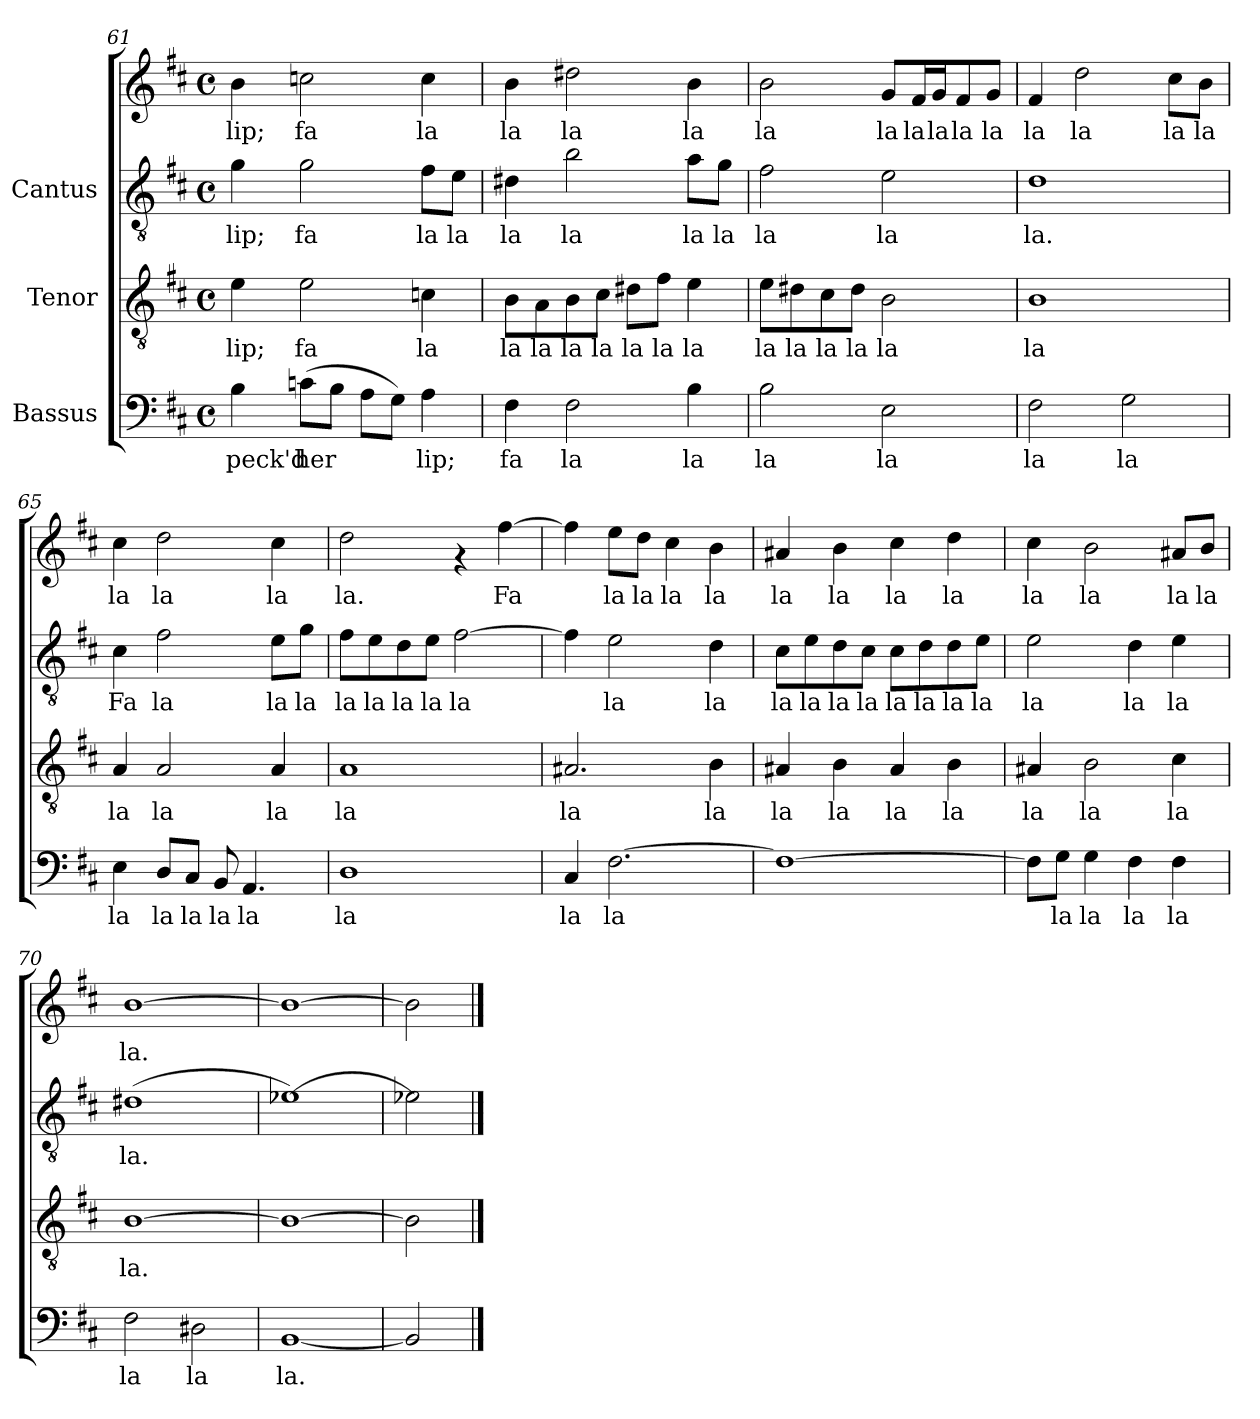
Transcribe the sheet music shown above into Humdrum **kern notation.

**kern	**text	**kern	**text	**kern	**text	**kern	**text
*part3	*part3	*part2	*part2	*part1	*part1	*part1	*part1
*staff4	*staff4	*staff3	*staff3	*staff2	*staff2	*staff1	*staff1
*I"Bassus	*	*I"Tenor	*	*I"Cantus	*	*	*
*clefF4	*	*clefGv2	*	*clefGv2	*	*clefG2	*
*k[f#c#]	*	*k[f#c#]	*	*k[f#c#]	*	*k[f#c#]	*
*D:	*	*D:	*	*D:	*	*D:	*
*M4/4	*	*M4/4	*	*M4/4	*	*M4/4	*
*met(c)	*	*met(c)	*	*met(c)	*	*met(c)	*
=61	=61	=61	=61	=61	=61	=61	=61
!	!LO:LY:b:cj	!	!LO:LY:b:cj	!	!LO:LY:b:cj	!	!LO:LY:b:cj
4B\	peck'd	4e\	lip;	4g\	lip;	4b\	lip;
!	!LO:LY:b:cj	!	!LO:LY:b:cj	!	!LO:LY:b:cj	!	!LO:LY:b:cj
(>8cn\L	her	2e\	fa	2g\	fa	2ccn\	fa
!	!LO:LY:b:cj	!	!	!	!	!	!
8B\J	.	.	.	.	.	.	.
!	!LO:LY:b:cj	!	!	!	!	!	!
8A\L	.	.	.	.	.	.	.
!	!LO:LY:b:cj	!	!	!	!	!	!
8G\J)	.	.	.	.	.	.	.
!	!LO:LY:b:cj	!	!LO:LY:b:cj	!	!LO:LY:b:cj	!	!LO:LY:b:cj
4A\	lip;	4cn\	la	8f#\L	la	4cc\	la
!	!	!	!	!	!LO:LY:b:cj	!	!
.	.	.	.	8e\J	la	.	.
=62	=62	=62	=62	=62	=62	=62	=62
!	!LO:LY:b:cj	!	!LO:LY:b:cj	!	!LO:LY:b:cj	!	!LO:LY:b:cj
4F#\	fa	8B\L	la	4d#X\	la	4b\	la
!	!	!	!LO:LY:b:cj	!	!	!	!
.	.	8A\	la	.	.	.	.
!	!LO:LY:b:cj	!	!LO:LY:b:cj	!	!LO:LY:b:cj	!	!LO:LY:b:cj
2F#\	la	8B\	la	2b\	la	2dd#X\	la
!	!	!	!LO:LY:b:cj	!	!	!	!
.	.	8c#\J	la	.	.	.	.
!	!	!	!LO:LY:b:cj	!	!	!	!
.	.	8d#X\L	la	.	.	.	.
!	!	!	!LO:LY:b:cj	!	!	!	!
.	.	8f#\J	la	.	.	.	.
!	!LO:LY:b:cj	!	!LO:LY:b:cj	!	!LO:LY:b:cj	!	!LO:LY:b:cj
4B\	la	4e\	la	8a\L	la	4b\	la
!	!	!	!	!	!LO:LY:b:cj	!	!
.	.	.	.	8g\J	la	.	.
!!LO:PB:g=z
=63	=63	=63	=63	=63	=63	=63	=63
!	!LO:LY:b:cj	!	!LO:LY:b:cj	!	!LO:LY:b:cj	!	!LO:LY:b:cj
2B\	la	8e\L	la	2f#\	la	2b\	la
!	!	!	!LO:LY:b:cj	!	!	!	!
.	.	8d#X\	la	.	.	.	.
!	!	!	!LO:LY:b:cj	!	!	!	!
.	.	8c#\	la	.	.	.	.
!	!	!	!LO:LY:b:cj	!	!	!	!
.	.	8d#\J	la	.	.	.	.
!	!LO:LY:b:cj	!	!LO:LY:b:cj	!	!LO:LY:b:cj	!	!LO:LY:b:cj
2E\	la	2B\	la	2e\	la	8g/L	la
!	!	!	!	!	!	!	!LO:LY:b:cj
.	.	.	.	.	.	16f#/	la
!	!	!	!	!	!	!	!LO:LY:b:cj
.	.	.	.	.	.	16g/	la
!	!	!	!	!	!	!	!LO:LY:b:cj
.	.	.	.	.	.	8f#/	la
!	!	!	!	!	!	!	!LO:LY:b:cj
.	.	.	.	.	.	8g/J	la
=64	=64	=64	=64	=64	=64	=64	=64
!	!LO:LY:b:cj	!	!LO:LY:b:cj	!	!LO:LY:b:cj	!	!LO:LY:b:cj
2F#\	la	1B	la	1d	la.	4f#/	la
!	!	!	!	!	!	!	!LO:LY:b:cj
.	.	.	.	.	.	2dd\	la
!	!LO:LY:b:cj	!	!	!	!	!	!
2G\	la	.	.	.	.	.	.
!	!	!	!	!	!	!	!LO:LY:b:cj
.	.	.	.	.	.	8cc#\L	la
!	!	!	!	!	!	!	!LO:LY:b:cj
.	.	.	.	.	.	8b\J	la
=65	=65	=65	=65	=65	=65	=65	=65
!	!LO:LY:b:cj	!	!LO:LY:b:cj	!	!LO:LY:b:cj	!	!LO:LY:b:cj
4E\	la	4A/	la	4c#\	Fa	4cc#\	la
!	!LO:LY:b:cj	!	!LO:LY:b:cj	!	!LO:LY:b:cj	!	!LO:LY:b:cj
8D/L	la	2A/	la	2f#\	la	2dd\	la
!	!LO:LY:b:cj	!	!	!	!	!	!
8C#/J	la	.	.	.	.	.	.
!	!LO:LY:b:cj	!	!	!	!	!	!
8BB/	la	.	.	.	.	.	.
!	!LO:LY:b:cj	!	!	!	!	!	!
4.AA/	la	.	.	.	.	.	.
!	!	!	!LO:LY:b:cj	!	!LO:LY:b:cj	!	!LO:LY:b:cj
.	.	4A/	la	8e\L	la	4cc#\	la
!	!	!	!	!	!LO:LY:b:cj	!	!
.	.	.	.	8g\J	la	.	.
=66	=66	=66	=66	=66	=66	=66	=66
!	!LO:LY:b:cj	!	!LO:LY:b:cj	!	!LO:LY:b:cj	!	!LO:LY:b:cj
1D	la	1A	la	8f#\L	la	2dd\	la.
!	!	!	!	!	!LO:LY:b:cj	!	!
.	.	.	.	8e\	la	.	.
!	!	!	!	!	!LO:LY:b:cj	!	!
.	.	.	.	8d\	la	.	.
!	!	!	!	!	!LO:LY:b:cj	!	!
.	.	.	.	8e\J	la	.	.
!	!	!	!	!	!LO:LY:b:cj	!	!
.	.	.	.	[>2f#\	la	4rf	.
!	!	!	!	!	!	!	!LO:LY:b:cj
.	.	.	.	.	.	[>4ff#\	Fa
!!LO:LB:g=z
=67	=67	=67	=67	=67	=67	=67	=67
!	!LO:LY:b:cj	!	!LO:LY:b:cj	!	!LO:LY:b:cj	!	!LO:LY:b:cj
4C#/	la	2.A#X/	la	4f#\]	.	4ff#\]	.
!	!LO:LY:b:cj	!	!	!	!LO:LY:b:cj	!	!LO:LY:b:cj
[>2.F#\	la	.	.	2e\	la	8ee\L	la
!	!	!	!	!	!	!	!LO:LY:b:cj
.	.	.	.	.	.	8dd\J	la
!	!	!	!	!	!	!	!LO:LY:b:cj
.	.	.	.	.	.	4cc#\	la
!	!	!	!LO:LY:b:cj	!	!LO:LY:b:cj	!	!LO:LY:b:cj
.	.	4B\	la	4d\	la	4b\	la
=68	=68	=68	=68	=68	=68	=68	=68
!	!	!	!LO:LY:b:cj	!	!LO:LY:b:cj	!	!LO:LY:b:cj
1F#_>	.	4A#X/	la	8c#\L	la	4a#X/	la
!	!	!	!	!	!LO:LY:b:cj	!	!
.	.	.	.	8e\	la	.	.
!	!	!	!LO:LY:b:cj	!	!LO:LY:b:cj	!	!LO:LY:b:cj
.	.	4B\	la	8d\	la	4b\	la
!	!	!	!	!	!LO:LY:b:cj	!	!
.	.	.	.	8c#\J	la	.	.
!	!	!	!LO:LY:b:cj	!	!LO:LY:b:cj	!	!LO:LY:b:cj
.	.	4A#/	la	8c#\L	la	4cc#\	la
!	!	!	!	!	!LO:LY:b:cj	!	!
.	.	.	.	8d\	la	.	.
!	!	!	!LO:LY:b:cj	!	!LO:LY:b:cj	!	!LO:LY:b:cj
.	.	4B\	la	8d\	la	4dd\	la
!	!	!	!	!	!LO:LY:b:cj	!	!
.	.	.	.	8e\J	la	.	.
=69	=69	=69	=69	=69	=69	=69	=69
!	!LO:LY:b:cj	!	!LO:LY:b:cj	!	!LO:LY:b:cj	!	!LO:LY:b:cj
8F#\L]	.	4A#X/	la	2e\	la	4cc#\	la
!	!LO:LY:b:cj	!	!	!	!	!	!
8G\J	la	.	.	.	.	.	.
!	!LO:LY:b:cj	!	!LO:LY:b:cj	!	!	!	!LO:LY:b:cj
4G\	la	2B\	la	.	.	2b\	la
!	!LO:LY:b:cj	!	!	!	!LO:LY:b:cj	!	!
4F#\	la	.	.	4d\	la	.	.
!	!LO:LY:b:cj	!	!LO:LY:b:cj	!	!LO:LY:b:cj	!	!LO:LY:b:cj
4F#\	la	4c#\	la	4e\	la	8a#X/L	la
!	!	!	!	!	!	!	!LO:LY:b:cj
.	.	.	.	.	.	8b/J	la
=70	=70	=70	=70	=70	=70	=70	=70
!	!LO:LY:b:cj	!	!LO:LY:b:cj	!	!LO:LY:b:cj	!	!LO:LY:b:cj
2F#\	la	[>1B	la.	[>1d#X	la.	[>1b	la.
!	!LO:LY:b:cj	!	!	!	!	!	!
2D#X\	la	.	.	.	.	.	.
=71	=71	=71	=71	=71	=71	=71	=71
!	!LO:LY:b:cj	!	!	!	!	!	!
[<1BB	la.	1B_>	.	1e-X_>	.	1b_>	.
=72	=72	=72	=72	=72	=72	=72	=72
2BB/]	.	2B\]	.	2e-X\]	.	2b\]	.
==	==	==	==	==	==	==	==
*-	*-	*-	*-	*-	*-	*-	*-
